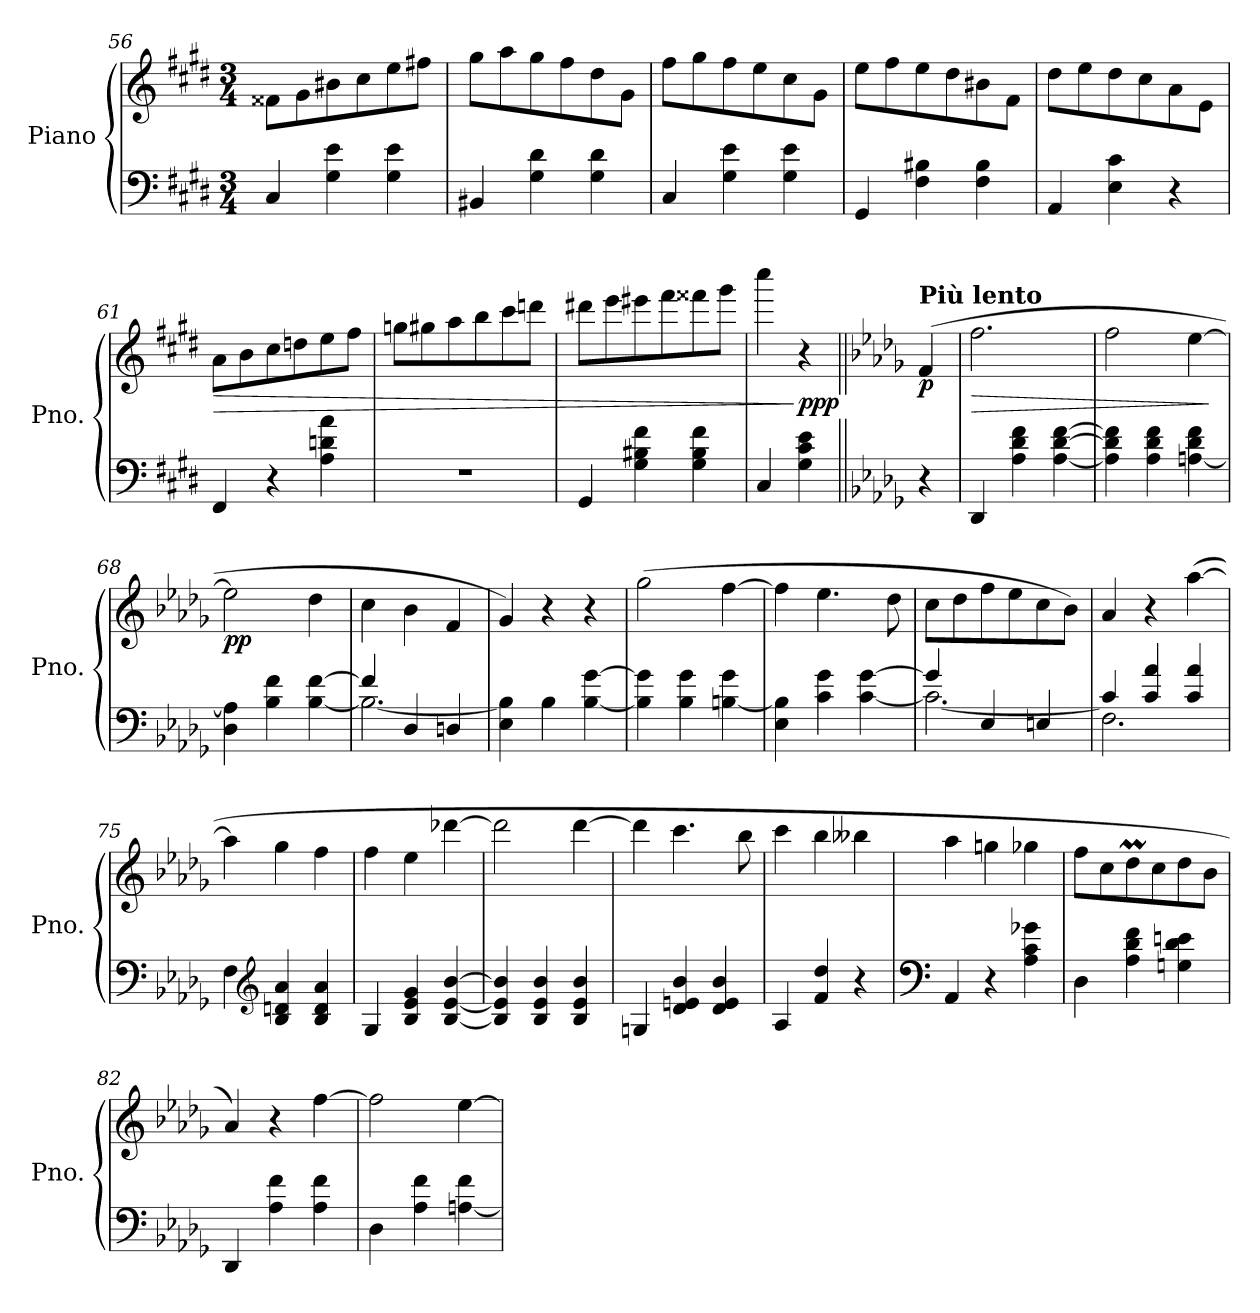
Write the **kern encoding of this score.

**kern	**kern	**dynam
*part1	*part1	*part1
*staff2	*staff1	*staff1/2
*I"Piano	*	*
*I'Pno.	*	*
*clefF4	*clefG2	*
*k[f#c#g#d#]	*k[f#c#g#d#]	*
*M3/4	*M3/4	*
=56	=56	=56
4C#/	8f##X\L	.
.	8g#\	.
4G#\ 4e\	8b#X\	.
.	8cc#\	.
4G#\ 4e\	8ee\	.
.	8ff#X\J	.
=57	=57	=57
4BB#X/	8gg#\L	.
.	8aa\	.
4G#\ 4d#\	8gg#\	.
.	8ff#\	.
4G#\ 4d#\	8dd#\	.
.	8g#\J	.
=58	=58	=58
4C#/	8ff#\L	.
.	8gg#\	.
4G#\ 4e\	8ff#\	.
.	8ee\	.
4G#\ 4e\	8cc#\	.
.	8g#\J	.
=59	=59	=59
4GG#/	8ee\L	.
.	8ff#\	.
4F#\ 4B#X\	8ee\	.
.	8dd#\	.
4F#\ 4B#\	8b#X\	.
.	8f#\J	.
=60	=60	=60
4AA/	8dd#\L	.
.	8ee\	.
4E\ 4c#\	8dd#\	.
.	8cc#\	.
4r	8a\	.
.	8e\J	.
!!LO:LB:g=z
=61	=61	=61
!	!	!LO:HP:b
4FF#/	8a\L	>
.	8b\	.
4r	8cc#\	.
.	8ddn\	.
4A\ 4dn\ 4a\	8ee\	.
.	8ff#\J	.
=62	=62	=62
*^	*	*
2.r	2ryy	8ggn\L	.
.	.	8gg#X\	.
.	.	8aa\	.
.	.	8bb\	.
.	8ryy	8ccc#\	.
.	8ryy	8dddn\J	.
*v	*v	*	*
=63	=63	=63
4GG#/	8ddd#X\L	.
.	8eee\	.
4G#\ 4B#X\ 4f#\	8eee#X\	.
.	8fff#\	.
4G#\ 4B#\ 4f#\	8fff##X\	.
.	8ggg#\J	.
=64	=64	=64
4C#/	4cccc#\	.
!	!	!LO:DY:n=1:b
4G#\ 4c#\ 4e\	4r	] ppp
=65||	=65||	=65||
*k[b-e-a-d-g-]	*k[b-e-a-d-g-]	*
!	!LO:TX:a:B:t=Più lento	!
!	!	!LO:DY:b
4r	(>4f/	p
=66	=66	=66
!	!	!LO:HP:b
4DD-/	2.ff\	>
4A-\ 4d-\ 4f\	.	.
[4A-\ [4d-\ [4f\	.	.
=67	=67	=67
4A-\] 4d-\] 4f\]	2ff\	.
4A-\ 4d-\ 4f\	.	.
[4An\ 4d-\ 4f\	[4ee-\	.
.	.	]
=68	=68	=68
!	!	!LO:DY:b
4D-\ 4A\]	2ee-\]	pp
4B-\ 4f\	.	.
[4B-\ [4f\	4dd-\	.
=69	=69	=69
*^	*	*
4f/]	2.B-\_	4cc\	.
4D-/	.	4b-\	.
4Dn/	.	4f/	.
*v	*v	*	*
!!LO:LB:g=z
=70	=70	=70
4E-\ 4B-\]	4g-/)	.
4B-\	4r	.
[4B-\ [4g-\	4r	.
=71	=71	=71
4B-\] 4g-\]	(>2gg-\	.
4B-\ 4g-\	.	.
[4Bn\ 4g-\	[4ff\	.
=72	=72	=72
4E-\ 4B\]	4ff\]	.
4c\ 4g-\	4.ee-\	.
[4c\ [4g-\	.	.
.	8dd-\	.
=73	=73	=73
*^	*	*
4g-/]	2.c\_	8cc\L	.
.	.	8dd-\	.
4E-/	.	8ff\	.
.	.	8ee-\	.
4En/	.	8cc\	.
.	.	8b-\J)	.
=74	=74	=74	=74
4c/]	2.F\	4a-/	.
4c/ 4a-/	.	4r	.
4c/ 4a-/	.	(>[4aa-\	.
*v	*v	*	*
=75	=75	=75
4F\	4aa-\]	.
*clefG2	*	*
4B-/ 4dn/ 4a-/	4gg-\	.
4B-/ 4d/ 4a-/	4ff\	.
=76	=76	=76
4G-/	4ff\	.
4B-/ 4e-/ 4g-/	4ee-\	.
[4B-/ [4e-/ [4b-/	[4ddd-X\	.
=77	=77	=77
4B-/] 4e-/] 4b-/]	2ddd-\]	.
4B-/ 4e-/ 4b-/	.	.
4B-/ 4e-/ 4b-/	[4ddd-\	.
=78	=78	=78
4Gn/	4ddd-\]	.
4d-/ 4en/ 4b-/	4.ccc\	.
4d-/ 4e/ 4b-/	.	.
.	8bb-\	.
=79	=79	=79
4A-/	4ccc\	.
4f/ 4dd-/	4bb-\	.
4r	4bb--X\	.
!!LO:LB:g=z
=80	=80	=80
*clefF4	*	*
4AA-/	4aa-\	.
4r	4ggn\	.
4A-\ 4c\ 4g-X\	4gg-X\	.
=81	=81	=81
4D-\	8ff\L	.
.	8cc\	.
4A-\ 4d-\ 4f\	8dd-M\	.
.	8cc\	.
4Gn\ 4d-\ 4en\	8dd-\	.
.	8b-\J	.
=82	=82	=82
4DD-/	4a-/)	.
4A-\ 4f\	4r	.
4A-\ 4f\	[4ff\	.
=83	=83	=83
4D-\	2ff\]	.
4A-\ 4f\	.	.
[4An\ 4f\	[4ee-\	.
=	=	=
*-	*-	*-
